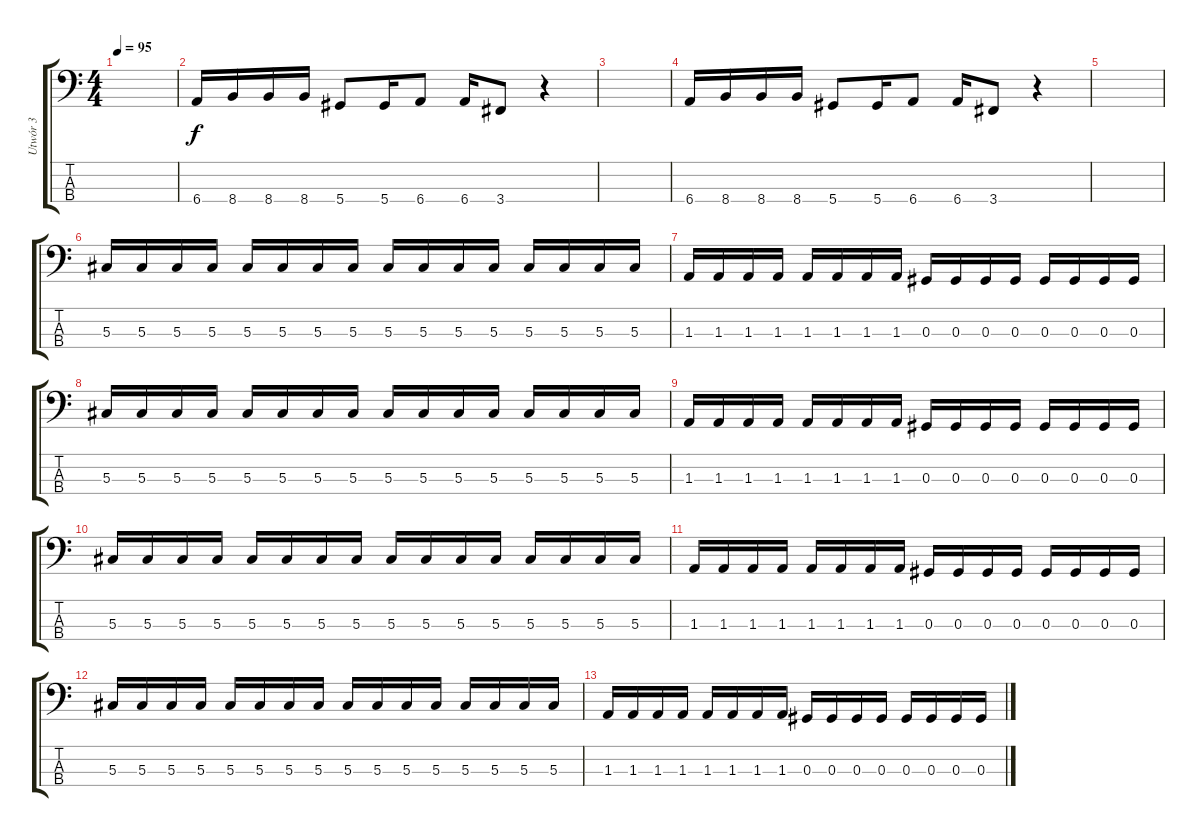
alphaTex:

\track ("Utwór 3" "Utwór 3") {instrument electricbassfinger}
\staff {score tabs}
\tuning (Gb2 Db2 Ab1 Eb1) {hide}
\ts (4 4)
\tempo 95
\clef f4
\ks c
|
6.4.16 8.4.16 8.4.16 8.4.16 5.4.8 5.4.16 6.4.8 6.4.16 3.4.8 r.4 |
|
6.4.16 8.4.16 8.4.16 8.4.16 5.4.8 5.4.16 6.4.8 6.4.16 3.4.8 r.4 |
|
5.3.16 5.3.16 5.3.16 5.3.16 5.3.16 5.3.16 5.3.16 5.3.16 5.3.16 5.3.16 5.3.16 5.3.16 5.3.16 5.3.16 5.3.16 5.3.16 |
1.3.16 1.3.16 1.3.16 1.3.16 1.3.16 1.3.16 1.3.16 1.3.16 0.3.16 0.3.16 0.3.16 0.3.16 0.3.16 0.3.16 0.3.16 0.3.16 |
5.3.16 5.3.16 5.3.16 5.3.16 5.3.16 5.3.16 5.3.16 5.3.16 5.3.16 5.3.16 5.3.16 5.3.16 5.3.16 5.3.16 5.3.16 5.3.16 |
1.3.16 1.3.16 1.3.16 1.3.16 1.3.16 1.3.16 1.3.16 1.3.16 0.3.16 0.3.16 0.3.16 0.3.16 0.3.16 0.3.16 0.3.16 0.3.16 |
5.3.16 5.3.16 5.3.16 5.3.16 5.3.16 5.3.16 5.3.16 5.3.16 5.3.16 5.3.16 5.3.16 5.3.16 5.3.16 5.3.16 5.3.16 5.3.16 |
1.3.16 1.3.16 1.3.16 1.3.16 1.3.16 1.3.16 1.3.16 1.3.16 0.3.16 0.3.16 0.3.16 0.3.16 0.3.16 0.3.16 0.3.16 0.3.16 |
5.3.16 5.3.16 5.3.16 5.3.16 5.3.16 5.3.16 5.3.16 5.3.16 5.3.16 5.3.16 5.3.16 5.3.16 5.3.16 5.3.16 5.3.16 5.3.16 |
1.3.16 1.3.16 1.3.16 1.3.16 1.3.16 1.3.16 1.3.16 1.3.16 0.3.16 0.3.16 0.3.16 0.3.16 0.3.16 0.3.16 0.3.16 0.3.16
